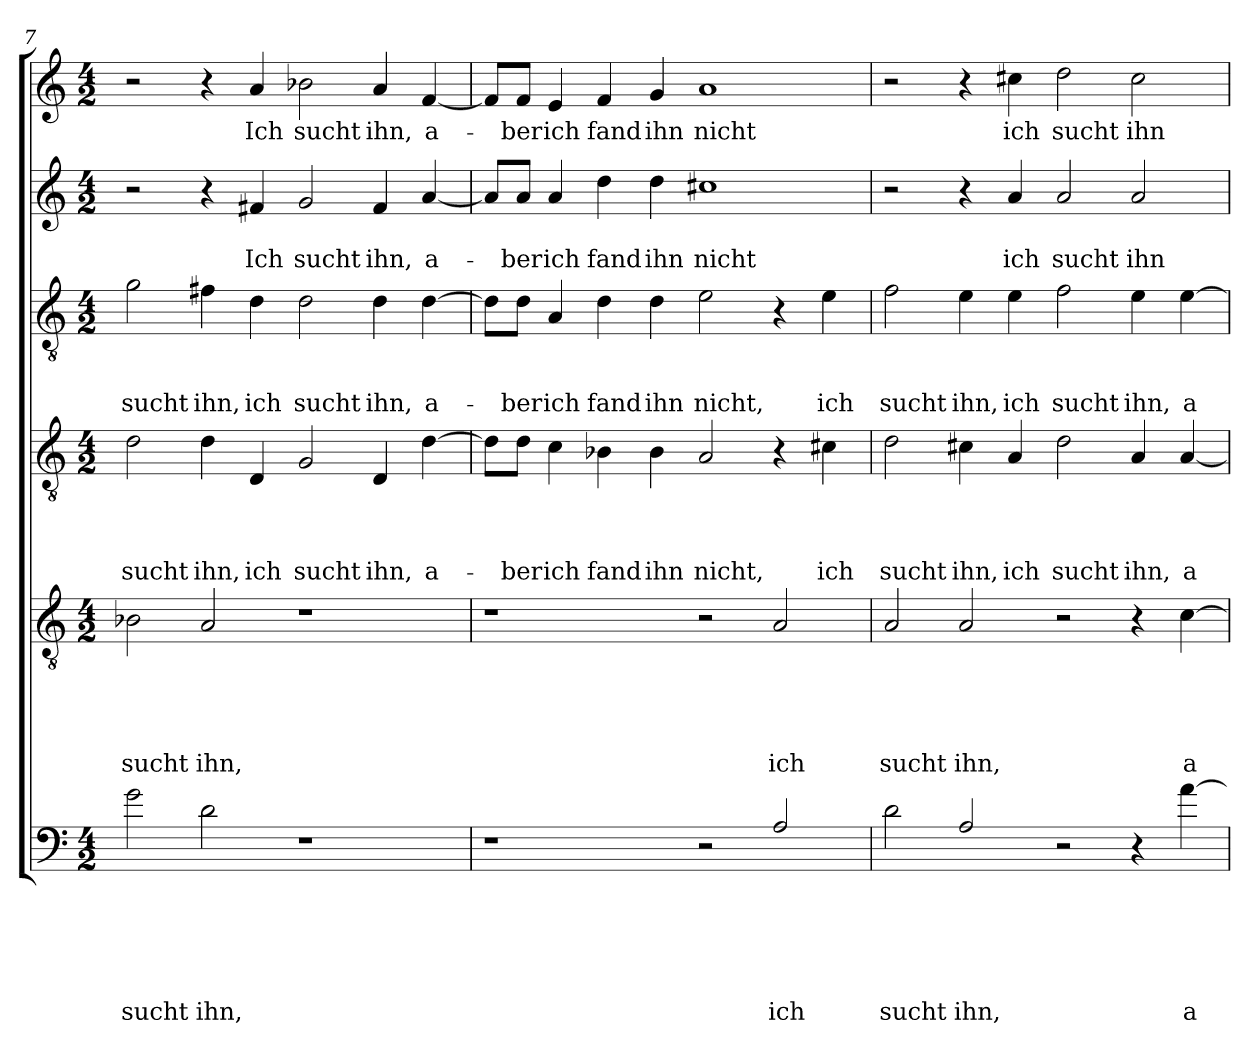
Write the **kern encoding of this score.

**kern	**text	**text	**text	**text	**text	**text	**kern	**text	**text	**text	**text	**text	**kern	**text	**text	**text	**text	**kern	**text	**text	**text	**kern	**text	**text	**kern	**text
*part6	*part6	*part6	*part6	*part6	*part6	*part6	*part5	*part5	*part5	*part5	*part5	*part5	*part4	*part4	*part4	*part4	*part4	*part3	*part3	*part3	*part3	*part2	*part2	*part2	*part1	*part1
*staff6	*staff6	*staff6	*staff6	*staff6	*staff6	*staff6	*staff5	*staff5	*staff5	*staff5	*staff5	*staff5	*staff4	*staff4	*staff4	*staff4	*staff4	*staff3	*staff3	*staff3	*staff3	*staff2	*staff2	*staff2	*staff1	*staff1
*clefF4	*	*	*	*	*	*	*clefGv2	*	*	*	*	*	*clefGv2	*	*	*	*	*clefGv2	*	*	*	*clefG2	*	*	*clefG2	*
*ITrd8c14	*	*	*	*	*	*	*	*	*	*	*	*	*	*	*	*	*	*	*	*	*	*	*	*	*	*
*k[]	*	*	*	*	*	*	*k[]	*	*	*	*	*	*k[]	*	*	*	*	*k[]	*	*	*	*k[]	*	*	*k[]	*
*C:	*	*	*	*	*	*	*C:	*	*	*	*	*	*C:	*	*	*	*	*C:	*	*	*	*C:	*	*	*C:	*
*M4/2	*	*	*	*	*	*	*M4/2	*	*	*	*	*	*M4/2	*	*	*	*	*M4/2	*	*	*	*M4/2	*	*	*M4/2	*
=7	=7	=7	=7	=7	=7	=7	=7	=7	=7	=7	=7	=7	=7	=7	=7	=7	=7	=7	=7	=7	=7	=7	=7	=7	=7	=7
!	!	!	!	!	!	!LO:LY:b	!	!	!	!	!	!LO:LY:b	!	!	!	!	!LO:LY:b	!	!	!	!LO:LY:b	!	!	!	!	!
2G\	.	.	.	.	.	sucht	2B-X\	.	.	.	.	sucht	2d\	.	.	.	sucht	2g\	.	.	sucht	2r	.	.	2r	.
!	!	!	!	!	!	!LO:LY:b	!	!	!	!	!	!LO:LY:b	!	!	!	!	!LO:LY:b	!	!	!	!LO:LY:b	!	!	!	!	!
2D\	.	.	.	.	.	ihn,	2A/	.	.	.	.	ihn,	4d\	.	.	.	ihn,	4f#\	.	.	ihn,	4r	.	.	4r	.
!	!	!	!	!	!	!	!	!	!	!	!	!	!	!	!	!	!LO:LY:b	!	!	!	!LO:LY:b	!	!	!LO:LY:b	!	!LO:LY:b
.	.	.	.	.	.	.	.	.	.	.	.	.	4D/	.	.	.	ich	4d\	.	.	ich	4f#X/	.	Ich	4a/	Ich
!	!	!	!	!	!	!	!	!	!	!	!	!	!	!	!	!	!LO:LY:b	!	!	!	!LO:LY:b	!	!	!LO:LY:b	!	!LO:LY:b
1r	.	.	.	.	.	.	1r	.	.	.	.	.	2G/	.	.	.	sucht	2d\	.	.	sucht	2g/	.	sucht	2b-X\	sucht
!	!	!	!	!	!	!	!	!	!	!	!	!	!	!	!	!	!LO:LY:b	!	!	!	!LO:LY:b	!	!	!LO:LY:b	!	!LO:LY:b
.	.	.	.	.	.	.	.	.	.	.	.	.	4D/	.	.	.	ihn,	4d\	.	.	ihn,	4f#/	.	ihn,	4a/	ihn,
!	!	!	!	!	!	!	!	!	!	!	!	!	!	!	!	!	!LO:LY:b	!	!	!	!LO:LY:b	!	!	!LO:LY:b	!	!LO:LY:b
.	.	.	.	.	.	.	.	.	.	.	.	.	[4d\	.	.	.	a-	[4d\	.	.	a-	[4a/	.	a-	[4f/	a-
=8	=8	=8	=8	=8	=8	=8	=8	=8	=8	=8	=8	=8	=8	=8	=8	=8	=8	=8	=8	=8	=8	=8	=8	=8	=8	=8
1r	.	.	.	.	.	.	1r	.	.	.	.	.	8d\L]	.	.	.	.	8d\L]	.	.	.	8a/L]	.	.	8f/L]	.
!	!	!	!	!	!	!	!	!	!	!	!	!	!	!	!	!	!LO:LY:b	!	!	!	!LO:LY:b	!	!	!LO:LY:b	!	!LO:LY:b
.	.	.	.	.	.	.	.	.	.	.	.	.	8d\J	.	.	.	-ber	8d\J	.	.	-ber	8a/J	.	-ber	8f/J	-ber
!	!	!	!	!	!	!	!	!	!	!	!	!	!	!	!	!	!LO:LY:b	!	!	!	!LO:LY:b	!	!	!LO:LY:b	!	!LO:LY:b
.	.	.	.	.	.	.	.	.	.	.	.	.	4c\	.	.	.	ich	4A/	.	.	ich	4a/	.	ich	4e/	ich
!	!	!	!	!	!	!	!	!	!	!	!	!	!	!	!	!	!LO:LY:b	!	!	!	!LO:LY:b	!	!	!LO:LY:b	!	!LO:LY:b
.	.	.	.	.	.	.	.	.	.	.	.	.	4B-X\	.	.	.	fand	4d\	.	.	fand	4dd\	.	fand	4f/	fand
!	!	!	!	!	!	!	!	!	!	!	!	!	!	!	!	!	!LO:LY:b	!	!	!	!LO:LY:b	!	!	!LO:LY:b	!	!LO:LY:b
.	.	.	.	.	.	.	.	.	.	.	.	.	4B-\	.	.	.	ihn	4d\	.	.	ihn	4dd\	.	ihn	4g/	ihn
!	!	!	!	!	!	!	!	!	!	!	!	!	!	!	!	!	!LO:LY:b	!	!	!	!LO:LY:b	!	!	!LO:LY:b	!	!LO:LY:b
2r	.	.	.	.	.	.	2r	.	.	.	.	.	2A/	.	.	.	nicht,	2e\	.	.	nicht,	1cc#X	.	nicht	1a	nicht
!	!	!	!	!	!	!LO:LY:b	!	!	!	!	!	!LO:LY:b	!	!	!	!	!	!	!	!	!	!	!	!	!	!
2AA/	.	.	.	.	.	ich	2A/	.	.	.	.	ich	4r	.	.	.	.	4r	.	.	.	.	.	.	.	.
!	!	!	!	!	!	!	!	!	!	!	!	!	!	!	!	!	!LO:LY:b	!	!	!	!LO:LY:b	!	!	!	!	!
.	.	.	.	.	.	.	.	.	.	.	.	.	4c#X\	.	.	.	ich	4e\	.	.	ich	.	.	.	.	.
!!LO:LB:g=z
=9	=9	=9	=9	=9	=9	=9	=9	=9	=9	=9	=9	=9	=9	=9	=9	=9	=9	=9	=9	=9	=9	=9	=9	=9	=9	=9
!	!	!	!	!	!	!LO:LY:b	!	!	!	!	!	!LO:LY:b	!	!	!	!	!LO:LY:b	!	!	!	!LO:LY:b	!	!	!	!	!
2D\	.	.	.	.	.	sucht	2A/	.	.	.	.	sucht	2d\	.	.	.	sucht	2f\	.	.	sucht	2r	.	.	2r	.
!	!	!	!	!	!	!LO:LY:b	!	!	!	!	!	!LO:LY:b	!	!	!	!	!LO:LY:b	!	!	!	!LO:LY:b	!	!	!	!	!
2AA/	.	.	.	.	.	ihn,	2A/	.	.	.	.	ihn,	4c#X\	.	.	.	ihn,	4e\	.	.	ihn,	4r	.	.	4r	.
!	!	!	!	!	!	!	!	!	!	!	!	!	!	!	!	!	!LO:LY:b	!	!	!	!LO:LY:b	!	!	!LO:LY:b	!	!LO:LY:b
.	.	.	.	.	.	.	.	.	.	.	.	.	4A/	.	.	.	ich	4e\	.	.	ich	4a/	.	ich	4cc#X\	ich
!	!	!	!	!	!	!	!	!	!	!	!	!	!	!	!	!	!LO:LY:b	!	!	!	!LO:LY:b	!	!	!LO:LY:b	!	!LO:LY:b
2r	.	.	.	.	.	.	2r	.	.	.	.	.	2d\	.	.	.	sucht	2f\	.	.	sucht	2a/	.	sucht	2dd\	sucht
!	!	!	!	!	!	!	!	!	!	!	!	!	!	!	!	!	!LO:LY:b	!	!	!	!LO:LY:b	!	!	!LO:LY:b	!	!LO:LY:b
4r	.	.	.	.	.	.	4r	.	.	.	.	.	4A/	.	.	.	ihn,	4e\	.	.	ihn,	2a/	.	ihn	2cc#\	ihn
!	!	!	!	!	!	!LO:LY:b	!	!	!	!	!	!LO:LY:b	!	!	!	!	!LO:LY:b	!	!	!	!LO:LY:b	!	!	!	!	!
[4A\	.	.	.	.	.	a-	[4c\	.	.	.	.	a-	[4A/	.	.	.	a-	[4e\	.	.	a-	.	.	.	.	.
=	=	=	=	=	=	=	=	=	=	=	=	=	=	=	=	=	=	=	=	=	=	=	=	=	=	=
*-	*-	*-	*-	*-	*-	*-	*-	*-	*-	*-	*-	*-	*-	*-	*-	*-	*-	*-	*-	*-	*-	*-	*-	*-	*-	*-
